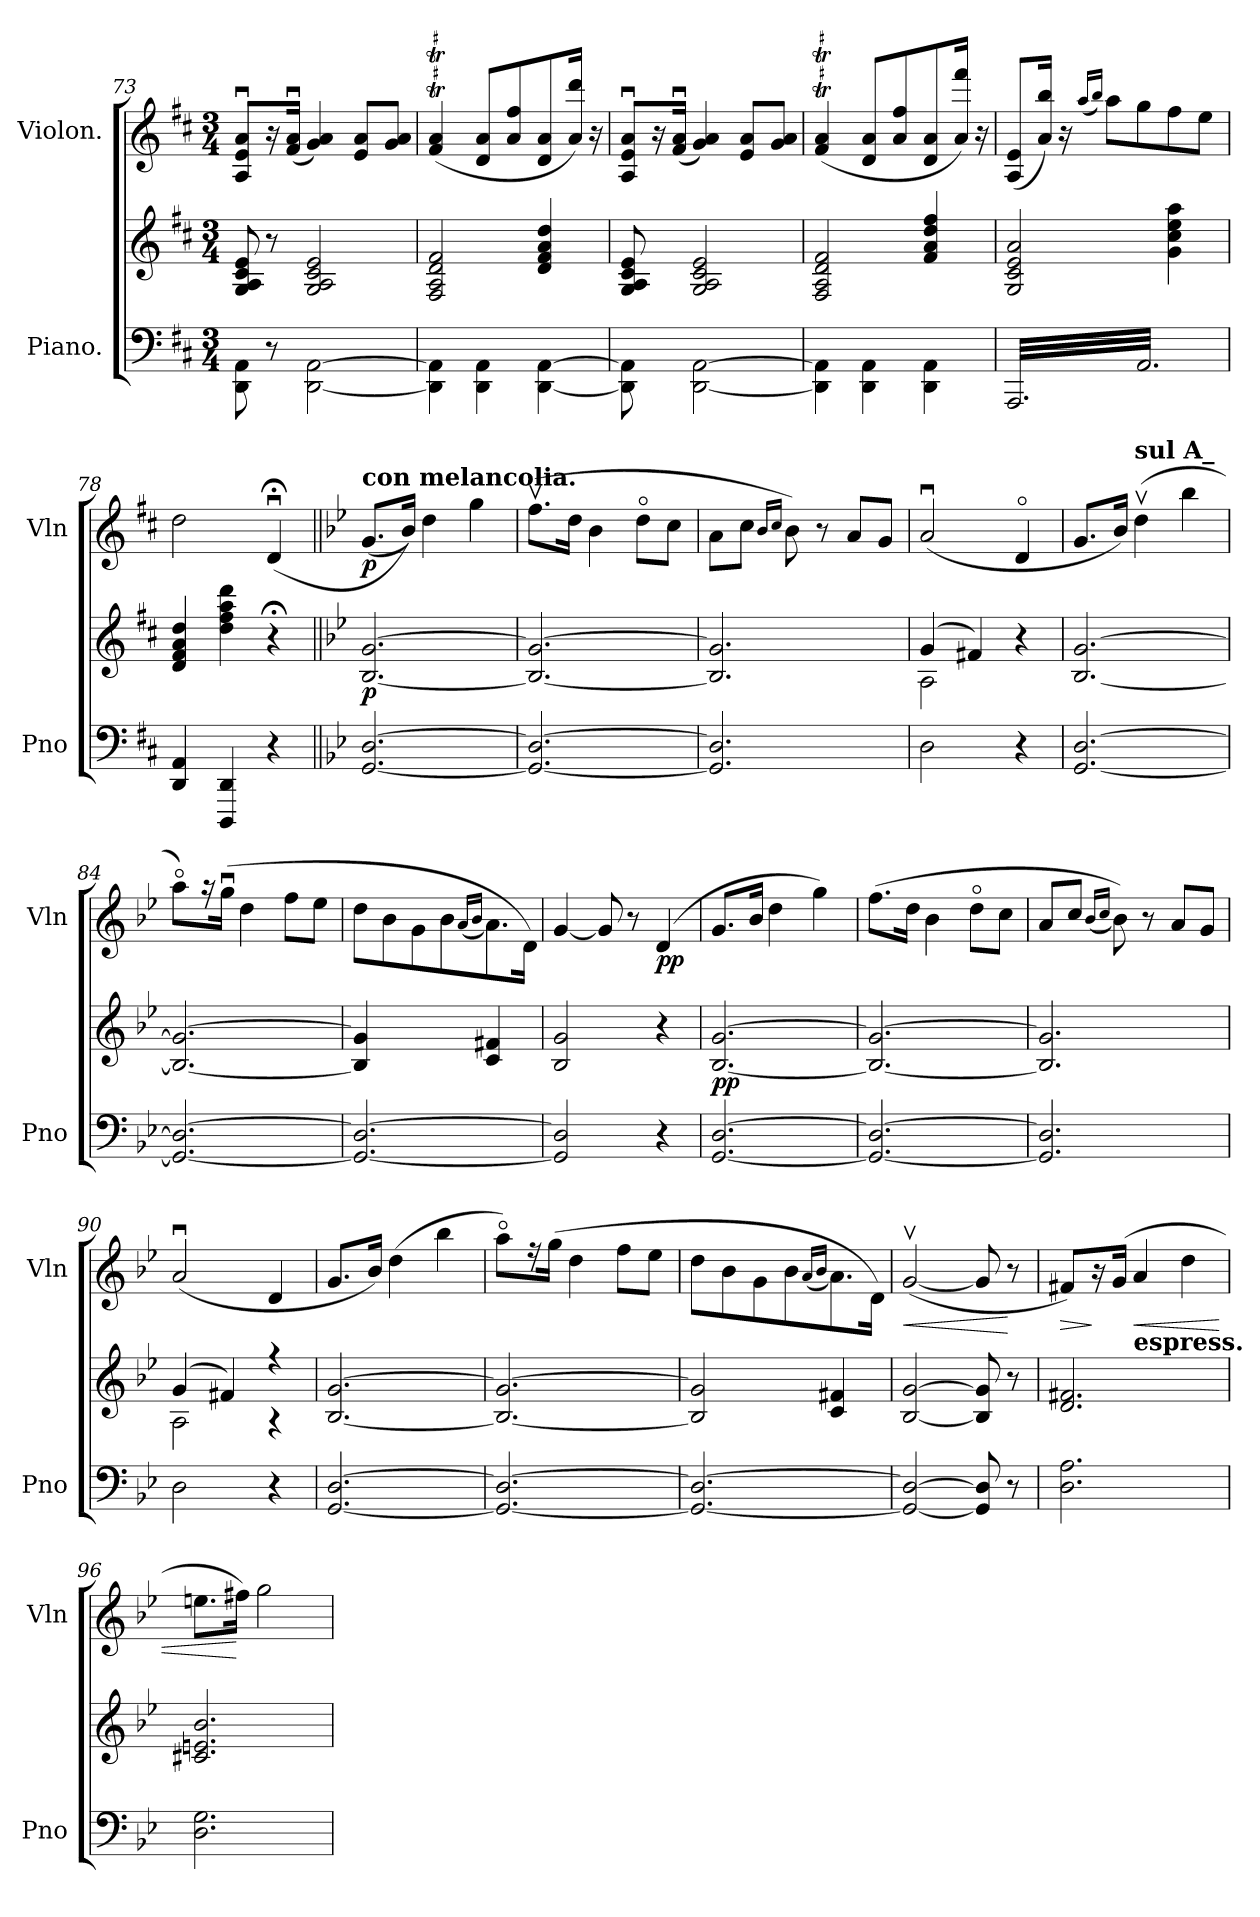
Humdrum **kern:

**kern	**kern	**dynam	**kern	**dynam
*part2	*part2	*part2	*part1	*part1
*staff3	*staff2	*staff2/3	*staff1	*staff1
*I"Piano.	*	*	*I"Violon.	*
*I'Pno	*	*	*I'Vln	*
*clefF4	*clefG2	*	*clefG2	*
*k[f#c#]	*k[f#c#]	*	*k[f#c#]	*
*D:	*D:	*	*D:	*
*M3/4	*M3/4	*	*M3/4	*
=73	=73	=73	=73	=73
8DD\ 8AA\	8G/ 8A/ 8c#/ 8e/	.	8Au/ 8eu/ 8au/L	.
8r	8r	.	16r	.
.	.	.	(16f#u/ 16au/Jk	.
[2DD\ [2AA\	2G/ 2A/ 2c#/ 2e/	.	4g/ 4a/)	.
.	.	.	8e/ 8a/L	.
.	.	.	8g/ 8a/J	.
=74	=74	=74	=74	=74
4DD]\ 4AA]\	2F#/ 2A/ 2d/ 2f#/	.	(4f#T/ 4aT/	.
4DD\ 4AA\	.	.	8d/ 8a/L	.
.	.	.	8a/ 8ff#/	.
[4DD\ [4AA\	4d/ 4f#/ 4a/ 4dd/	.	8d/ 8a/	.
.	.	.	16a/ 16ddd/Jk)	.
.	.	.	16r	.
=75	=75	=75	=75	=75
8DD]\ 8AA]\	8G/ 8A/ 8c#/ 8e/	.	8Au/ 8eu/ 8au/L	.
8ryy	8ryy	.	16r	.
.	.	.	(16f#u/ 16au/Jk	.
[2DD\ [2AA\	2G/ 2A/ 2c#/ 2e/	.	4g/ 4a/)	.
.	.	.	8e/ 8a/L	.
.	.	.	8g/ 8a/J	.
=76	=76	=76	=76	=76
4DD]\ 4AA]\	2F#/ 2A/ 2d/ 2f#/	.	(4f#T/ 4aT/	.
4DD\ 4AA\	.	.	8d/ 8a/L	.
.	.	.	8a/ 8ff#/	.
4DD\ 4AA\	4f#/ 4a/ 4dd/ 4ff#/	.	8d/ 8a/	.
.	.	.	16a/ 16fff#/Jk)	.
.	.	.	16r	.
=77	=77	=77	=77	=77
*tremolo	*	*	*	*
32AAA/LLL	2G/ 2c#/ 2e/ 2a/	.	(8A/ 8e/L	.
32AA/	.	.	.	.
32AAA/	.	.	.	.
32AA/	.	.	.	.
32AAA/	.	.	16a/ 16bb/Jk)	.
32AA/	.	.	.	.
32AAA/	.	.	16r	.
32AA/	.	.	.	.
.	.	.	(16qqaa/LL	.
.	.	.	16qqbb/JJ)	.
32AAA/	.	.	8aa\L	.
32AA/	.	.	.	.
32AAA/	.	.	.	.
32AA/	.	.	.	.
32AAA/	.	.	8gg\	.
32AA/	.	.	.	.
32AAA/	.	.	.	.
32AA/	.	.	.	.
32AAA/	4g\ 4cc#\ 4ee\ 4aa\	.	8ff#\	.
32AA/	.	.	.	.
32AAA/	.	.	.	.
32AA/	.	.	.	.
32AAA/	.	.	8ee\J	.
32AA/	.	.	.	.
32AAA/	.	.	.	.
32AA/JJJ	.	.	.	.
*Xtremolo	*	*	*	*
=78	=78	=78	=78	=78
4DD/ 4AA/	4d/ 4f#/ 4a/ 4dd/	.	2dd\	.
.	.	.	.	.
.	.	.	.	.
.	.	.	.	.
.	.	.	.	.
.	.	.	.	.
.	.	.	.	.
.	.	.	.	.
4DDD/ 4DD/	4dd\ 4ff#\ 4aa\ 4ddd\	.	.	.
.	.	.	.	.
.	.	.	.	.
.	.	.	.	.
4r	4r;<	.	(4d;<u/	.
=79||	=79||	=79||	=79||	=79||
*k[b-e-]	*k[b-e-]	*	*k[b-e-]	*
!	!	!	!LO:TX:a:B:t=con melancolia.	!
[2.GG/ [2.D/	[2.B-/ [2.g/	p	(8.g/L	p
.	.	.	16b-/Jk))	.
.	.	.	4dd\	.
.	.	.	4gg\	.
=80	=80	=80	=80	=80
2.GG_/ 2.D_/	2.B-_/ 2.g_/	.	(8.ffv\L	.
.	.	.	16dd\Jk	.
.	.	.	4b-\	.
.	.	.	8ddo\L	.
.	.	.	8cc\J	.
=81	=81	=81	=81	=81
2.GG]/ 2.D]/	2.B-]/ 2.g]/	.	8a\L	.
.	.	.	8cc\J	.
.	.	.	16qqb-/LL	.
.	.	.	16qqcc/JJ	.
.	.	.	8b-\)	.
.	.	.	8r	.
.	.	.	8a/L	.
.	.	.	8g/J	.
=82	=82	=82	=82	=82
*	*^	*	*	*
2D\	(4g/	2A\	.	(2au/	.
.	4f#X/)	.	.	.	.
4r	4r	4ryy	.	4do</	.
*	*v	*v	*	*	*
=83	=83	=83	=83	=83
[2.GG/ [2.D/	[2.B-/ [2.g/	.	8.g/L	.
.	.	.	16b-/Jk)	.
!	!	!	!LO:TX:a:B:t=sul A_	!
.	.	.	(4ddv\	.
.	.	.	4bb-\	.
=84	=84	=84	=84	=84
2.GG_/ 2.D_/	2.B-_/ 2.g_/	.	8aao\L)	.
.	.	.	16r	.
.	.	.	(16ggu\Jk	.
.	.	.	4dd\	.
.	.	.	8ff\L	.
.	.	.	8ee-\J	.
=85	=85	=85	=85	=85
!	!LO:N:vis=4	!	!	!
2.GG_/ 2.D_/	2B-]/ 2g]/	.	8dd\L	.
.	.	.	8b-\	.
.	.	.	8g\	.
.	.	.	8b-\	.
.	.	.	(16qqa/LL	.
.	.	.	16qqb-/JJ	.
.	4c/ 4f#X/	.	8.a\)	.
.	.	.	16d\Jk)	.
=86	=86	=86	=86	=86
2GG]/ 2D]/	2B-/ 2g/	.	[4g/	.
.	.	.	8g/]	.
.	.	.	8r	.
4r	4r	.	(4d/	pp
=87	=87	=87	=87	=87
[2.GG/ [2.D/	[2.B-/ [2.g/	pp	8.g/L	.
.	.	.	16b-/Jk	.
.	.	.	4dd\	.
.	.	.	4gg\)	.
=88	=88	=88	=88	=88
2.GG_/ 2.D_/	2.B-_/ 2.g_/	.	(8.ff\L	.
.	.	.	16dd\Jk	.
.	.	.	4b-\	.
.	.	.	8ddo\L	.
.	.	.	8cc\J	.
=89	=89	=89	=89	=89
2.GG]/ 2.D]/	2.B-]/ 2.g]/	.	8a/L	.
.	.	.	8cc/J	.
.	.	.	(16qqb-/LL	.
.	.	.	16qqcc/JJ	.
.	.	.	8b-\))	.
.	.	.	8r	.
.	.	.	8a/L	.
.	.	.	8g/J	.
=90	=90	=90	=90	=90
*	*^	*	*	*
2D\	(4g/	2A\	.	(2au/	.
.	4f#X/)	.	.	.	.
4r	4r	4r	.	4d/	.
*	*v	*v	*	*	*
=91	=91	=91	=91	=91
[2.GG/ [2.D/	[2.B-/ [2.g/	.	8.g/L	.
.	.	.	16b-/Jk)	.
.	.	.	(4dd\	.
.	.	.	4bb-\	.
=92	=92	=92	=92	=92
2.GG_/ 2.D_/	2.B-_/ 2.g_/	.	8aao\L)	.
.	.	.	16r	.
.	.	.	(16gg\Jk	.
.	.	.	4dd\	.
.	.	.	8ff\L	.
.	.	.	8ee-\J	.
=93	=93	=93	=93	=93
2.GG_/ 2.D_/	2B-]/ 2g]/	.	8dd\L	.
.	.	.	8b-\	.
.	.	.	8g\	.
.	.	.	8b-\	.
.	.	.	(16qqa/LL	.
.	.	.	16qqb-/JJ	.
.	4c/ 4f#X/	.	8.a\)	.
.	.	.	16d\Jk)	.
=94	=94	=94	=94	=94
!	!	!	!	!LO:HP:b
2GG_/ 2D_/	[2B-/ [2g/	.	([2gv/	<
8GG]/ 8D]/	8B-]/ 8g]/	.	8g/]	.
8r	8r	.	8r	[
=95	=95	=95	=95	=95
!	!	!	!	!LO:HP:b
2.D\ 2.A\	2.d/ 2.f#X/	.	8f#X/L)	>
.	.	.	16r	]
.	.	.	(16g/Jk	.
!	!	!	!LO:TX:b:B:t=espress.	!
!	!	!	!	!LO:HP:b
.	.	.	4a/	<
.	.	.	4dd\	.
=96	=96	=96	=96	=96
2.D\ 2.G\	2.c#X/ 2.en/ 2.b-/	.	8.een\L	.
.	.	.	16ff#X\Jk)	[
.	.	.	2gg\	.
=	=	=	=	=
*-	*-	*-	*-	*-
